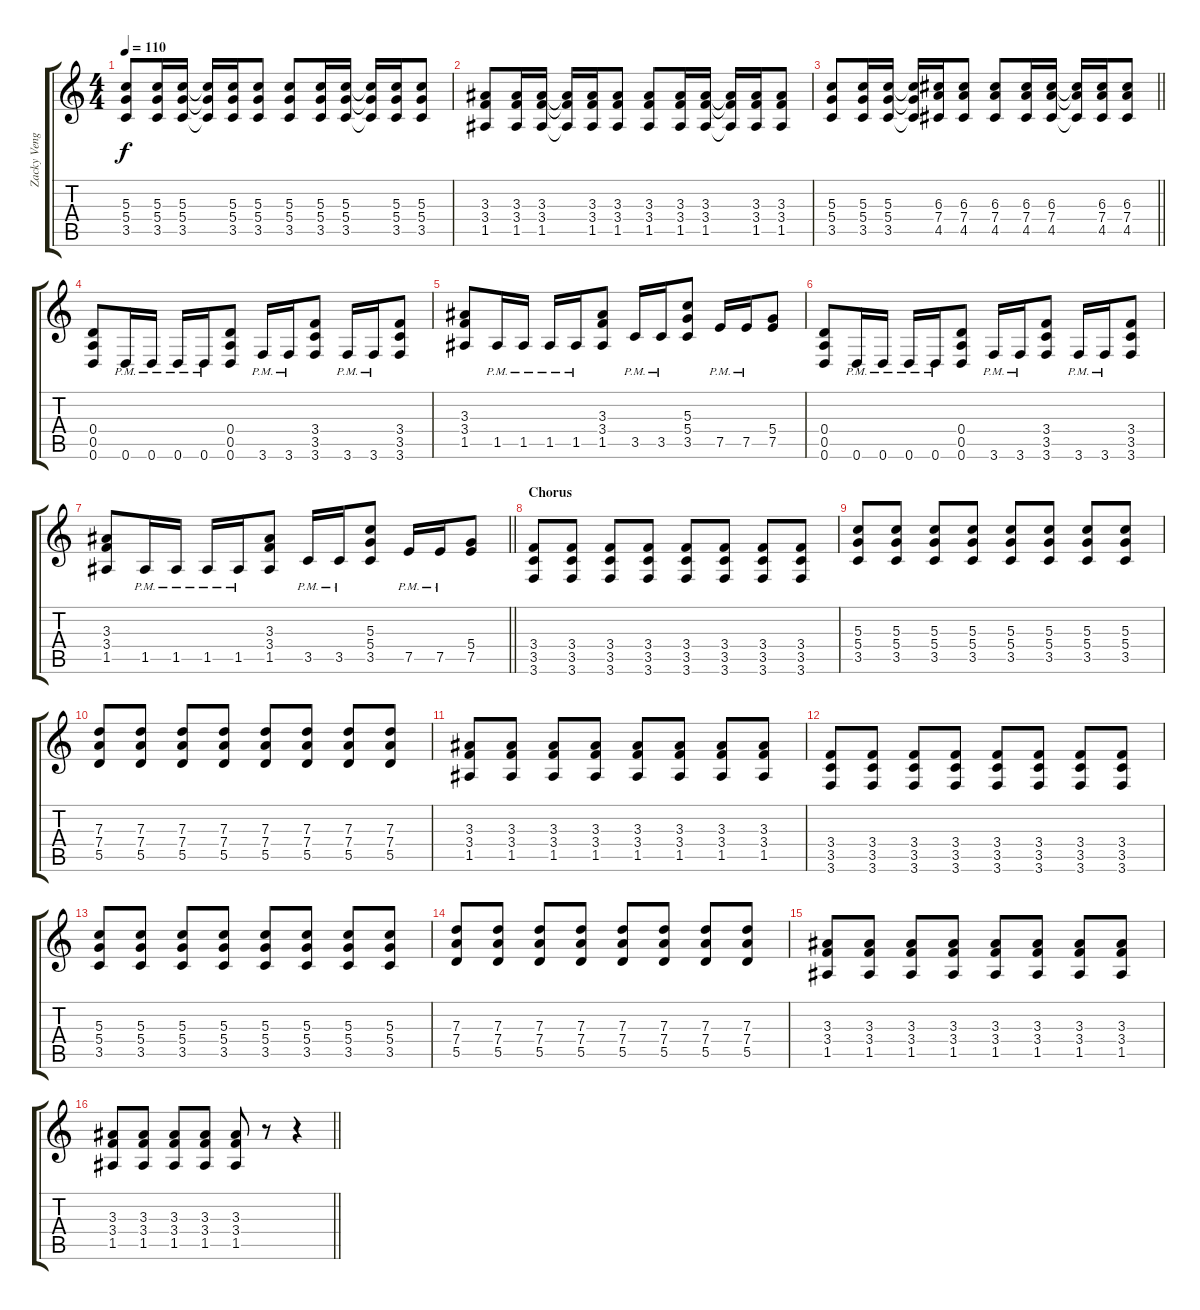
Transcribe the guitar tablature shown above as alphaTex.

\track ("Zacky Vengeance" "Zacky Veng") {instrument distortionguitar}
\staff {score tabs}
\tuning (E4 B3 G3 D3 A2 D2) {hide}
\ts (4 4)
\tempo 110
\clef g2
\ks c
(5.3 5.4 3.5).8{dy f} (5.3 5.4 3.5).16 (5.3 5.4 3.5).16 (5.3{t} 5.4{t} 3.5{t}).16 (5.3 5.4 3.5).16 (5.3 5.4 3.5).8 (5.3 5.4 3.5).8 (5.3 5.4 3.5).16 (5.3 5.4 3.5).16 (5.3{t} 5.4{t} 3.5{t}).16 (5.3 5.4 3.5).16 (5.3 5.4 3.5).8 |
(3.3 3.4 1.5).8 (3.3 3.4 1.5).16 (3.3 3.4 1.5).16 (3.3{t} 3.4{t} 1.5{t}).16 (3.3 3.4 1.5).16 (3.3 3.4 1.5).8 (3.3 3.4 1.5).8 (3.3 3.4 1.5).16 (3.3 3.4 1.5).16 (3.3{t} 3.4{t} 1.5{t}).16 (3.3 3.4 1.5).16 (3.3 3.4 1.5).8 |
\barLineRight lightlight
(5.3 5.4 3.5).8 (5.3 5.4 3.5).16 (5.3 5.4 3.5).16 (5.3{t} 5.4{t} 3.5{t}).16 (6.3 7.4 4.5).16 (6.3 7.4 4.5).8 (6.3 7.4 4.5).8 (6.3 7.4 4.5).16 (6.3 7.4 4.5).16 (6.3{t} 7.4{t} 4.5{t}).16 (6.3 7.4 4.5).16 (6.3 7.4 4.5).8 |
(0.4 0.5 0.6).8 0.6{pm}.16 0.6{pm}.16 0.6{pm}.16 0.6{pm}.16 (0.4 0.5 0.6).8 3.6{pm}.16 3.6{pm}.16 (3.4 3.5 3.6).8 3.6{pm}.16 3.6{pm}.16 (3.4 3.5 3.6).8 |
(3.3 3.4 1.5).8 1.5{pm}.16 1.5{pm}.16 1.5{pm}.16 1.5{pm}.16 (3.3 3.4 1.5).8 3.5{pm}.16 3.5{pm}.16 (5.3 5.4 3.5).8 7.5{pm}.16 7.5{pm}.16 (5.4 7.5).8 |
(0.4 0.5 0.6).8 0.6{pm}.16 0.6{pm}.16 0.6{pm}.16 0.6{pm}.16 (0.4 0.5 0.6).8 3.6{pm}.16 3.6{pm}.16 (3.4 3.5 3.6).8 3.6{pm}.16 3.6{pm}.16 (3.4 3.5 3.6).8 |
\barLineRight lightlight
(3.3 3.4 1.5).8 1.5{pm}.16 1.5{pm}.16 1.5{pm}.16 1.5{pm}.16 (3.3 3.4 1.5).8 3.5{pm}.16 3.5{pm}.16 (5.3 5.4 3.5).8 7.5{pm}.16 7.5{pm}.16 (5.4 7.5).8 |
\section ("" "Chorus")
(3.4 3.5 3.6).8 (3.4 3.5 3.6).8 (3.4 3.5 3.6).8 (3.4 3.5 3.6).8 (3.4 3.5 3.6).8 (3.4 3.5 3.6).8 (3.4 3.5 3.6).8 (3.4 3.5 3.6).8 |
(5.3 5.4 3.5).8 (5.3 5.4 3.5).8 (5.3 5.4 3.5).8 (5.3 5.4 3.5).8 (5.3 5.4 3.5).8 (5.3 5.4 3.5).8 (5.3 5.4 3.5).8 (5.3 5.4 3.5).8 |
(7.3 7.4 5.5).8 (7.3 7.4 5.5).8 (7.3 7.4 5.5).8 (7.3 7.4 5.5).8 (7.3 7.4 5.5).8 (7.3 7.4 5.5).8 (7.3 7.4 5.5).8 (7.3 7.4 5.5).8 |
(3.3 3.4 1.5).8 (3.3 3.4 1.5).8 (3.3 3.4 1.5).8 (3.3 3.4 1.5).8 (3.3 3.4 1.5).8 (3.3 3.4 1.5).8 (3.3 3.4 1.5).8 (3.3 3.4 1.5).8 |
(3.4 3.5 3.6).8 (3.4 3.5 3.6).8 (3.4 3.5 3.6).8 (3.4 3.5 3.6).8 (3.4 3.5 3.6).8 (3.4 3.5 3.6).8 (3.4 3.5 3.6).8 (3.4 3.5 3.6).8 |
(5.3 5.4 3.5).8 (5.3 5.4 3.5).8 (5.3 5.4 3.5).8 (5.3 5.4 3.5).8 (5.3 5.4 3.5).8 (5.3 5.4 3.5).8 (5.3 5.4 3.5).8 (5.3 5.4 3.5).8 |
(7.3 7.4 5.5).8 (7.3 7.4 5.5).8 (7.3 7.4 5.5).8 (7.3 7.4 5.5).8 (7.3 7.4 5.5).8 (7.3 7.4 5.5).8 (7.3 7.4 5.5).8 (7.3 7.4 5.5).8 |
(3.3 3.4 1.5).8 (3.3 3.4 1.5).8 (3.3 3.4 1.5).8 (3.3 3.4 1.5).8 (3.3 3.4 1.5).8 (3.3 3.4 1.5).8 (3.3 3.4 1.5).8 (3.3 3.4 1.5).8 |
\barLineRight lightlight
(3.3 3.4 1.5).8 (3.3 3.4 1.5).8 (3.3 3.4 1.5).8 (3.3 3.4 1.5).8 (3.3 3.4 1.5).8 r.8 r.4
